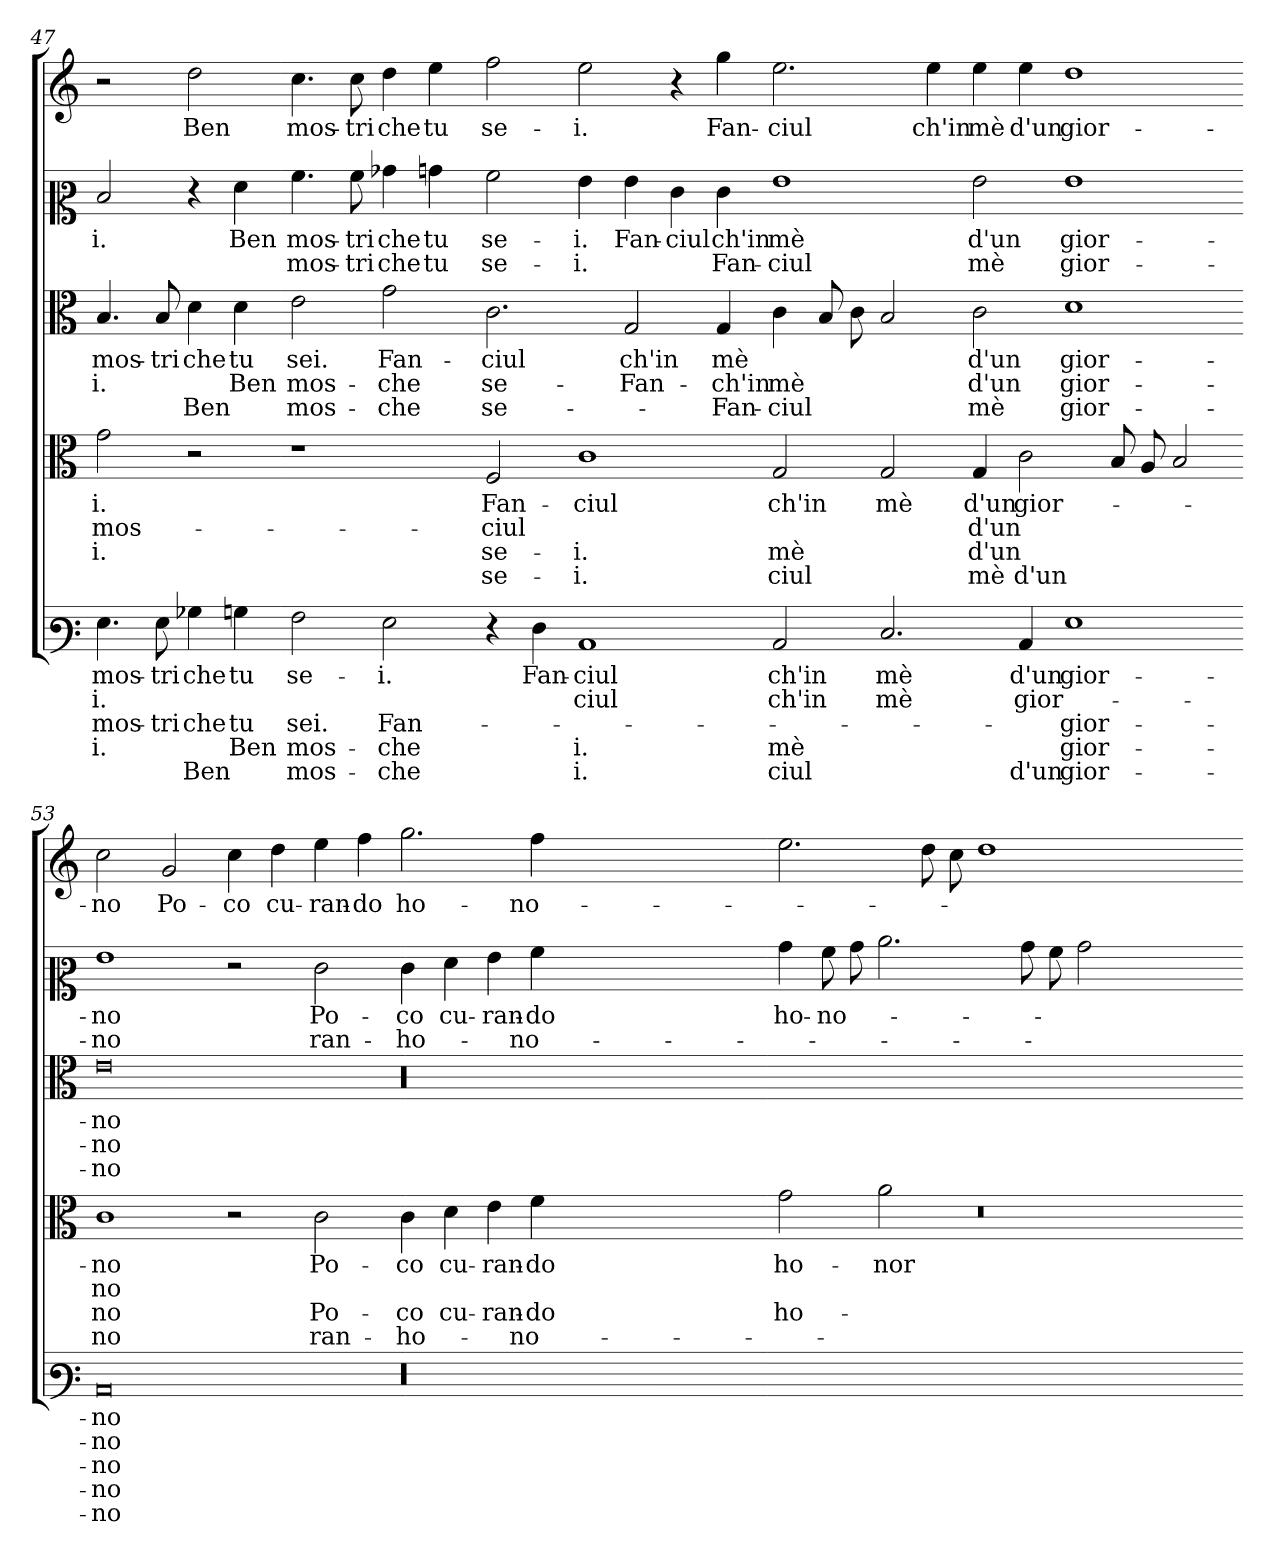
**kern	**text	**text	**text	**text	**text	**kern	**text	**text	**text	**text	**kern	**text	**text	**text	**kern	**text	**text	**kern	**text
*part5	*part5	*part5	*part5	*part5	*part5	*part4	*part4	*part4	*part4	*part4	*part3	*part3	*part3	*part3	*part2	*part2	*part2	*part1	*part1
*staff5	*staff5	*staff5	*staff5	*staff5	*staff5	*staff4	*staff4	*staff4	*staff4	*staff4	*staff3	*staff3	*staff3	*staff3	*staff2	*staff2	*staff2	*staff1	*staff1
*clefF3	*	*	*	*	*	*clefC3	*	*	*	*	*clefC3	*	*	*	*clefC2	*	*	*clefG2	*
*k[]	*	*	*	*	*	*k[]	*	*	*	*	*k[]	*	*	*	*k[]	*	*	*k[]	*
=47	=47	=47	=47	=47	=47	=47	=47	=47	=47	=47	=47	=47	=47	=47	=47	=47	=47	=47	=47
4.G	mos-	i.	mos-	i.	.	2g	i.	mos-	i.	.	4.B	mos-	i.	.	2d	i.	.	2r	.
8G	tri	.	tri	.	.	.	.	.	.	.	8B	tri	.	.	.	.	.	.	.
4B-X	che	.	che	.	Ben	2r	.	.	.	.	4d	che	.	Ben	4r	.	.	2dd	Ben
4B	tu	.	tu	Ben	.	.	.	.	.	.	4d	tu	Ben	.	4f	Ben	.	.	.
=48-	=48-	=48-	=48-	=48-	=48-	=48-	=48-	=48-	=48-	=48-	=48-	=48-	=48-	=48-	=48-	=48-	=48-	=48-	=48-
2A	se-	.	sei.	mos-	mos-	1r	.	.	.	.	2e	sei.	mos-	mos-	4.a	mos-	mos-	4.cc	mos-
.	.	.	.	.	.	.	.	.	.	.	.	.	.	.	8a	tri	tri	8cc	tri
2G	i.	.	Fan-	che	che	.	.	.	.	.	2g	Fan-	che	che	4b-X	che	che	4dd	che
.	.	.	.	.	.	.	.	.	.	.	.	.	.	.	4b	tu	tu	4ee	tu
=49-	=49-	=49-	=49-	=49-	=49-	=49-	=49-	=49-	=49-	=49-	=49-	=49-	=49-	=49-	=49-	=49-	=49-	=49-	=49-
4r	.	.	.	.	.	2F	Fan-	ciul	se-	se-	2.c	ciul	se-	se-	2a	se-	se-	2ff	se-
4F	Fan-	.	.	.	.	.	.	.	.	.	.	.	.	.	.	.	.	.	.
1C	ciul	ciul	.	i.	i.	1c	ciul	.	i.	i.	.	.	.	.	4g	i.	i.	2ee	i.
.	.	.	.	.	.	.	.	.	.	.	2G	ch'in	Fan-	.	4g	Fan-	.	.	.
.	.	.	.	.	.	.	.	.	.	.	.	.	.	.	4e	ciul	.	4r	.
.	.	.	.	.	.	.	.	.	.	.	4G	mè	ch'in	Fan-	4e	ch'in	Fan-	4gg	Fan-
2C	ch'in	ch'in	.	mè	ciul	2G	ch'in	.	mè	ciul	4c	.	mè	ciul	1g	mè	ciul	2.ee	ciul
.	.	.	.	.	.	.	.	.	.	.	8B	.	.	.	.	.	.	.	.
.	.	.	.	.	.	.	.	.	.	.	8c	.	.	.	.	.	.	.	.
2.E	mè	mè	.	.	.	2G	mè	.	.	.	2B	.	.	.	.	.	.	.	.
.	.	.	.	.	.	.	.	.	.	.	.	.	.	.	.	.	.	4ee	ch'in
.	.	.	.	.	.	4G	d'un	d'un	d'un	mè	2c	d'un	d'un	mè	2g	d'un	mè	4ee	mè
4C	d'un	gior-	.	.	d'un	2c	gior-	.	.	d'un	.	.	.	.	.	.	.	4ee	d'un
1G	gior-	.	gior-	gior-	gior-	.	.	.	.	.	1d	gior-	gior-	gior-	1g	gior-	gior-	1dd	gior-
.	.	.	.	.	.	8B	.	.	.	.	.	.	.	.	.	.	.	.	.
.	.	.	.	.	.	8A	.	.	.	.	.	.	.	.	.	.	.	.	.
.	.	.	.	.	.	2B	.	.	.	.	.	.	.	.	.	.	.	.	.
=53-	=53-	=53-	=53-	=53-	=53-	=53-	=53-	=53-	=53-	=53-	=53-	=53-	=53-	=53-	=53-	=53-	=53-	=53-	=53-
0C	no	no	no	no	no	1c	no	no	no	no	0e	no	no	no	1g	no	no	2cc	no
.	.	.	.	.	.	.	.	.	.	.	.	.	.	.	.	.	.	2g	Po-
.	.	.	.	.	.	2r	.	.	.	.	.	.	.	.	2r	.	.	4cc	co
.	.	.	.	.	.	.	.	.	.	.	.	.	.	.	.	.	.	4dd	cu-
.	.	.	.	.	.	2c	Po-	.	Po-	ran-	.	.	.	.	2e	Po-	ran-	4ee	ran-
.	.	.	.	.	.	.	.	.	.	.	.	.	.	.	.	.	.	4ff	do
00r	.	.	.	.	.	4c	co	.	co	ho-	00r	.	.	.	4e	co	ho-	2.gg	ho-
.	.	.	.	.	.	4d	cu-	.	cu-	.	.	.	.	.	4f	cu-	.	.	.
.	.	.	.	.	.	4e	ran-	.	ran-	.	.	.	.	.	4g	ran-	.	.	.
.	.	.	.	.	.	4f	do	.	do	no-	.	.	.	.	4a	do	no-	4ff	no-
.	.	.	.	.	.	0.ryy	.	.	.	.	.	.	.	.	0.ryy	.	.	0.ryy	.
=56-	=56-	=56-	=56-	=56-	=56-	=56-	=56-	=56-	=56-	=56-	=56-	=56-	=56-	=56-	=56-	=56-	=56-	=56-	=56-
1ryy	.	.	.	.	.	2g	ho-	.	ho-	.	1ryy	.	.	.	4b	ho-	.	2.ee	.
.	.	.	.	.	.	.	.	.	.	.	.	.	.	.	8a	no-	.	.	.
.	.	.	.	.	.	.	.	.	.	.	.	.	.	.	8b	.	.	.	.
.	.	.	.	.	.	2a	nor	.	.	.	.	.	.	.	2.cc	.	.	.	.
.	.	.	.	.	.	.	.	.	.	.	.	.	.	.	.	.	.	8dd	.
.	.	.	.	.	.	.	.	.	.	.	.	.	.	.	.	.	.	8cc	.
1ryy	.	.	.	.	.	0r	.	.	.	.	1ryy	.	.	.	.	.	.	1dd	.
.	.	.	.	.	.	.	.	.	.	.	.	.	.	.	8b	.	.	.	.
.	.	.	.	.	.	.	.	.	.	.	.	.	.	.	8a	.	.	.	.
.	.	.	.	.	.	.	.	.	.	.	.	.	.	.	2b	.	.	.	.
1ryy	.	.	.	.	.	.	.	.	.	.	1ryy	.	.	.	1ryy	.	.	1ryy	.
=-	=-	=-	=-	=-	=-	=-	=-	=-	=-	=-	=-	=-	=-	=-	=-	=-	=-	=-	=-
*-	*-	*-	*-	*-	*-	*-	*-	*-	*-	*-	*-	*-	*-	*-	*-	*-	*-	*-	*-
